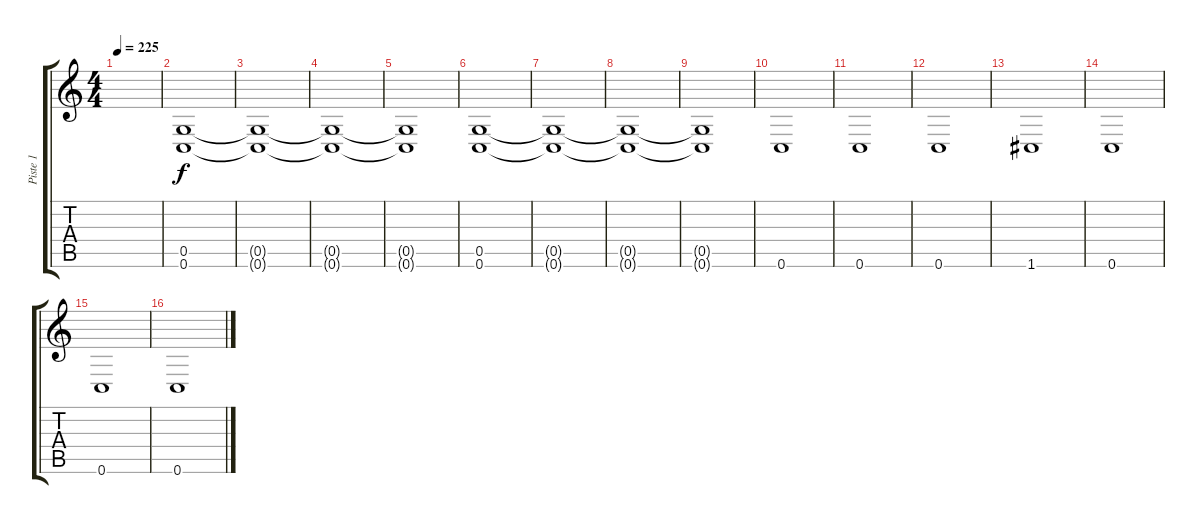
\track ("Piste 1" "Piste 1") {instrument overdrivenguitar}
\staff {score tabs}
\tuning (D4 A3 F3 C3 G2 C2) {hide}
\ts (4 4)
\tempo 225
\clef g2
\ks c
|
(0.5 0.6).1 |
(0.5{t} 0.6{t}).1 |
(0.5{t} 0.6{t}).1 |
(0.5{t} 0.6{t}).1 |
(0.5 0.6).1 |
(0.5{t} 0.6{t}).1 |
(0.5{t} 0.6{t}).1 |
(0.5{t} 0.6{t}).1 |
0.6.1 |
0.6.1 |
0.6.1 |
1.6.1 |
0.6.1 |
0.6.1 |
0.6.1
